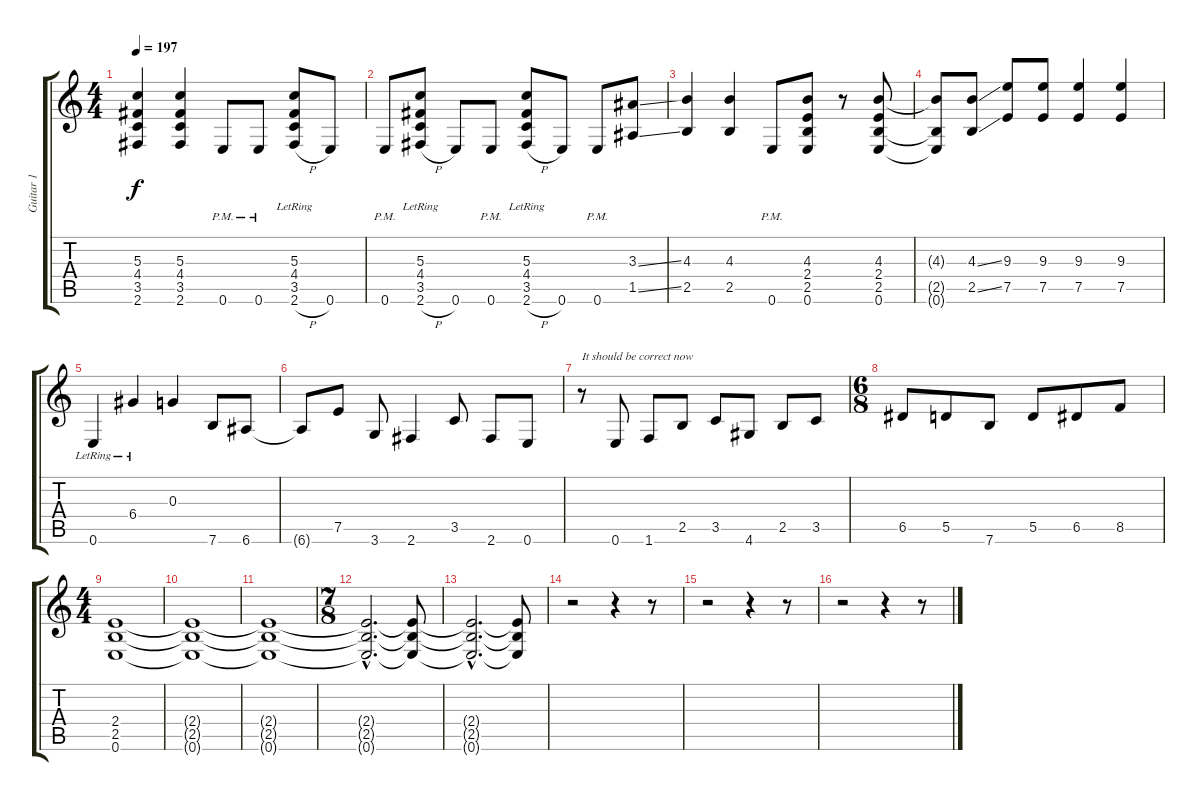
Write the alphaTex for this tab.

\track ("Guitar 1" "Guitar 1") {instrument distortionguitar}
\staff {score tabs}
\tuning (E4 B3 G3 D3 A2 E2) {hide}
\ts (4 4)
\tempo 197
\clef g2
\ks c
(5.3{t} 4.4{t} 3.5{t} 2.6{t}).4{dy f} (5.3 4.4 3.5 2.6).4 0.6{pm}.8 0.6{pm}.8 (5.3{lr} 4.4{lr} 3.5{lr} 2.6{h}).8 0.6.8 |
0.6{pm}.8 (5.3{lr} 4.4{lr} 3.5{lr} 2.6{h}).8 0.6.8 0.6{pm}.8 (5.3{lr} 4.4{lr} 3.5{lr} 2.6{h}).8 0.6.8 0.6{pm}.8 (3.3{ss} 1.5{ss}).8 |
(4.3 2.5).4 (4.3 2.5).4 0.6{pm}.8 (4.3 2.4 2.5 0.6).8 r.8 (4.3 2.4 2.5 0.6).8 |
(4.3{t} 2.5{t} 0.6{t}).8 (4.3{ss} 2.5{ss}).8 (9.3 7.5).8 (9.3 7.5).8 (9.3 7.5).4 (9.3 7.5).4 |
0.6{lr}.4 6.4{lr}.4 0.3.4 7.6.8 6.6.8 |
6.6{t}.8 7.5.8 3.6.8 2.6.4 3.5.8 2.6.8 0.6.8 |
r.8{txt "It should be correct now"} 0.6.8 1.6.8 2.5.8 3.5.8 4.6.8 2.5.8 3.5.8 |
\ts (6 8)
6.5.8 5.5.8 7.6.8 5.5.8 6.5.8 8.5.8 |
\ts (4 4)
(2.4 2.5 0.6).1 |
(2.4{t} 2.5{t} 0.6{t}).1 |
(2.4{t} 2.5{t} 0.6{t}).1 |
\ts (7 8)
(2.4{hac t} 2.5{hac t} 0.6{hac t}).2{d} (2.4{t} 2.5{t} 0.6{t}).8 |
(2.4{hac t} 2.5{hac t} 0.6{hac t}).2{d} (2.4{t} 2.5{t} 0.6{t}).8 |
r.2 r.4 r.8 |
r.2 r.4 r.8 |
r.2 r.4 r.8
